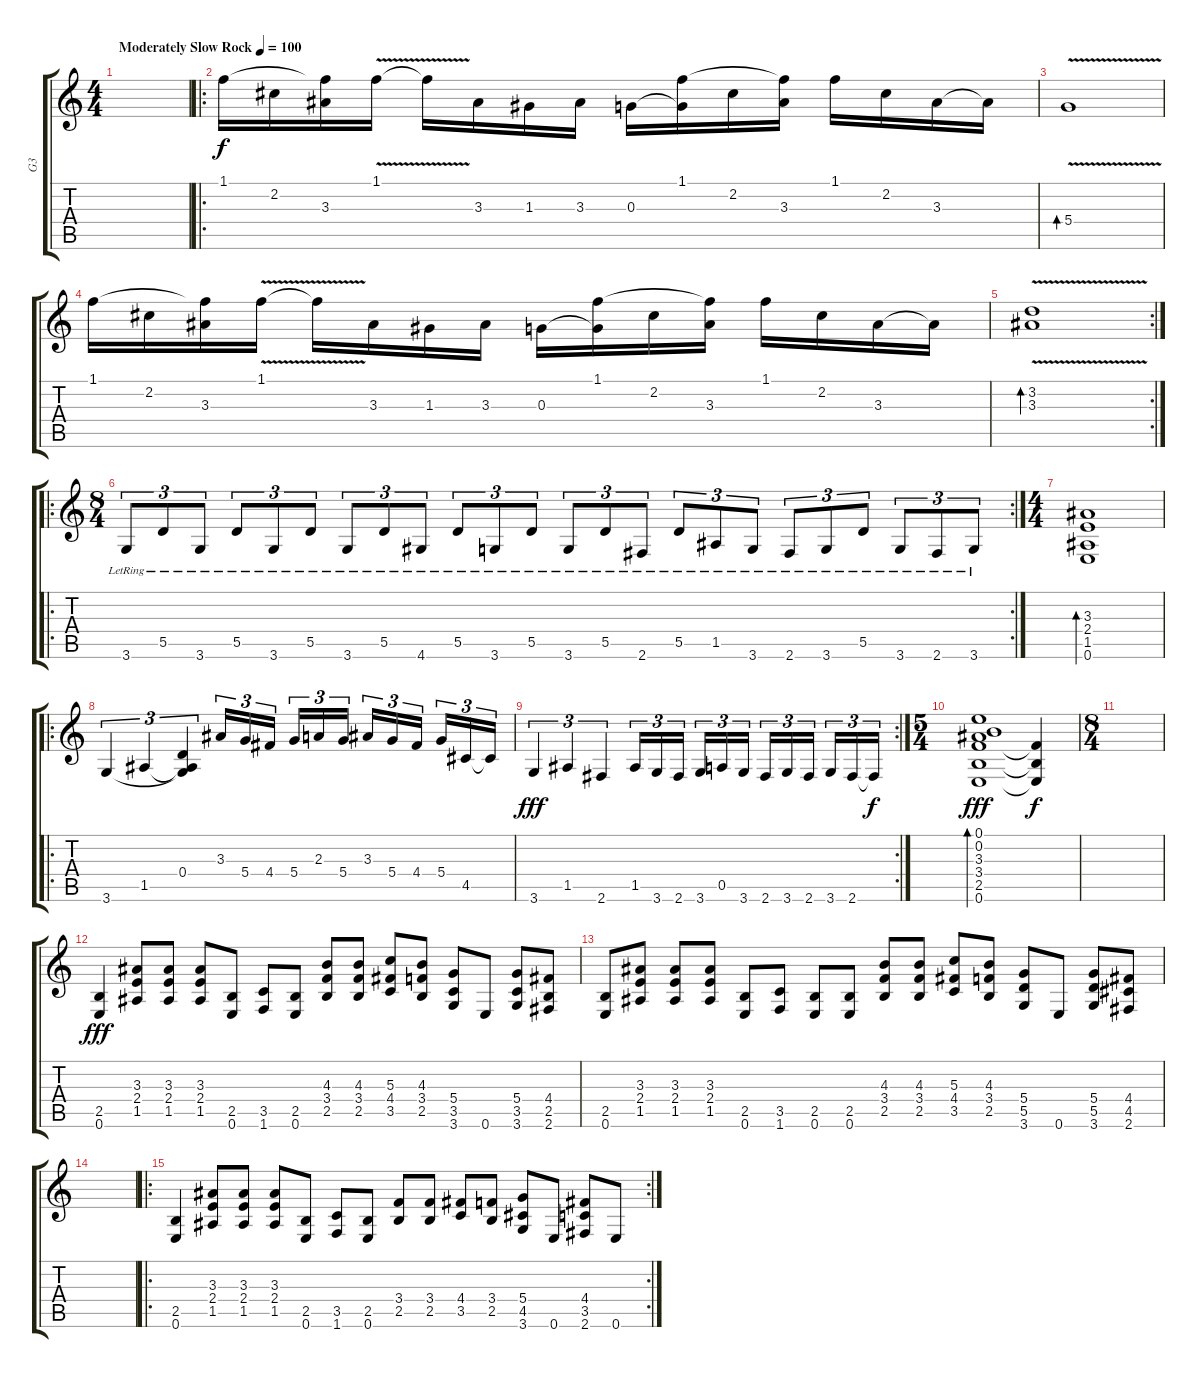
\track ("G3" "G3") {instrument acousticguitarsteel}
\staff {score tabs}
\tuning (E4 B3 G3 D3 A2 E2) {hide}
\ts (4 4)
\tempo (100 "Moderately Slow Rock")
\clef g2
\ks c
|
\ro
1.1.16 2.2.16 (1.1{t} 3.3).16 1.1{v}.16 1.1{t}.16 3.3.16 1.3.16 3.3.16 0.3.16 (1.1 0.3{t}).16 2.2.16 (1.1{t} 3.3).16 1.1.16 2.2.16 3.3.16 3.3{t}.16 |
5.4{v}.1{bd 480} |
1.1.16 2.2.16 (1.1{t} 3.3).16 1.1{v}.16 1.1{t}.16 3.3.16 1.3.16 3.3.16 0.3.16 (1.1 0.3{t}).16 2.2.16 (1.1{t} 3.3).16 1.1.16 2.2.16 3.3.16 3.3{t}.16 |
\rc 2
(3.2{v} 3.3).1{bd 480} |
\ro
\rc 2
\ts (8 4)
3.6{lr}.8{tu (3 2)} 5.5{lr}.8{tu (3 2)} 3.6{lr}.8{tu (3 2)} 5.5{lr}.8{tu (3 2)} 3.6{lr}.8{tu (3 2)} 5.5{lr}.8{tu (3 2)} 3.6{lr}.8{tu (3 2)} 5.5{lr}.8{tu (3 2)} 4.6{lr}.8{tu (3 2)} 5.5{lr}.8{tu (3 2)} 3.6{lr}.8{tu (3 2)} 5.5{lr}.8{tu (3 2)} 3.6{lr}.8{tu (3 2)} 5.5{lr}.8{tu (3 2)} 2.6{lr}.8{tu (3 2)} 5.5{lr}.8{tu (3 2)} 1.5{lr}.8{tu (3 2)} 3.6{lr}.8{tu (3 2)} 2.6{lr}.8{tu (3 2)} 3.6{lr}.8{tu (3 2)} 5.5{lr}.8{tu (3 2)} 3.6{lr}.8{tu (3 2)} 2.6{lr}.8{tu (3 2)} 3.6{lr}.8{tu (3 2)} |
\ts (4 4)
(3.3 2.4 1.5 0.6).1{bd 480} |
\ro
3.6.4{tu (3 2)} 1.5.4{tu (3 2)} (0.4 1.5{t} 3.6{t}).4{tu (3 2)} 3.3.16{tu (3 2)} 5.4.16{tu (3 2)} 4.4.16{tu (3 2) beam splitsecondary} 5.4.16{tu (3 2)} 2.3.16{tu (3 2)} 5.4.16{tu (3 2)} 3.3.16{tu (3 2)} 5.4.16{tu (3 2)} 4.4.16{tu (3 2) beam splitsecondary} 5.4.16{tu (3 2)} 4.5.16{tu (3 2)} 4.5{t}.16{tu (3 2) dy f} |
\rc 2
3.6.4{tu (3 2) dy fff} 1.5.4{tu (3 2)} 2.6.4{tu (3 2)} 1.5.16{tu (3 2)} 3.6.16{tu (3 2)} 2.6.16{tu (3 2) beam splitsecondary} 3.6.16{tu (3 2)} 0.5.16{tu (3 2)} 3.6.16{tu (3 2)} 2.6.16{tu (3 2)} 3.6.16{tu (3 2)} 2.6.16{tu (3 2) beam splitsecondary} 3.6.16{tu (3 2)} 2.6.16{tu (3 2)} 2.6{t}.16{tu (3 2) dy f} |
\ts (5 4)
(0.1 0.2 3.3 3.4 2.5 0.6).1{bd 480 dy fff} (3.4{t} 2.5{t} 0.6{t}).4{dy f} |
\ts (8 4)
|
(2.5 0.6).4{dy fff} (3.3 2.4 1.5).8 (3.3 2.4 1.5).8 (3.3 2.4 1.5).8 (2.5 0.6).8 (3.5 1.6).8 (2.5 0.6).8 (4.3 3.4 2.5).8 (4.3 3.4 2.5).8 (5.3 4.4 3.5).8 (4.3 3.4 2.5).8 (5.4 3.5 3.6).8 0.6.8 (5.4 3.5 3.6).8 (4.4 2.5 2.6).8 |
(2.5 0.6).8 (3.3 2.4 1.5).8 (3.3 2.4 1.5).8 (3.3 2.4 1.5).8 (2.5 0.6).8 (3.5 1.6).8 (2.5 0.6).8 (2.5 0.6).8 (4.3 3.4 2.5).8 (4.3 3.4 2.5).8 (5.3 4.4 3.5).8 (4.3 3.4 2.5).8 (5.4 5.5 3.6).8 0.6.8 (5.4 5.5 3.6).8 (4.4 4.5 2.6).8 |
|
\ro
\rc 2
(2.5 0.6).4 (3.3 2.4 1.5).8 (3.3 2.4 1.5).8 (3.3 2.4 1.5).8 (2.5 0.6).8 (3.5 1.6).8 (2.5 0.6).8 (3.4 2.5).8 (3.4 2.5).8 (4.4 3.5).8 (3.4 2.5).8 (5.4 4.5 3.6).8 0.6.8 (4.4 3.5 2.6).8 0.6.8
